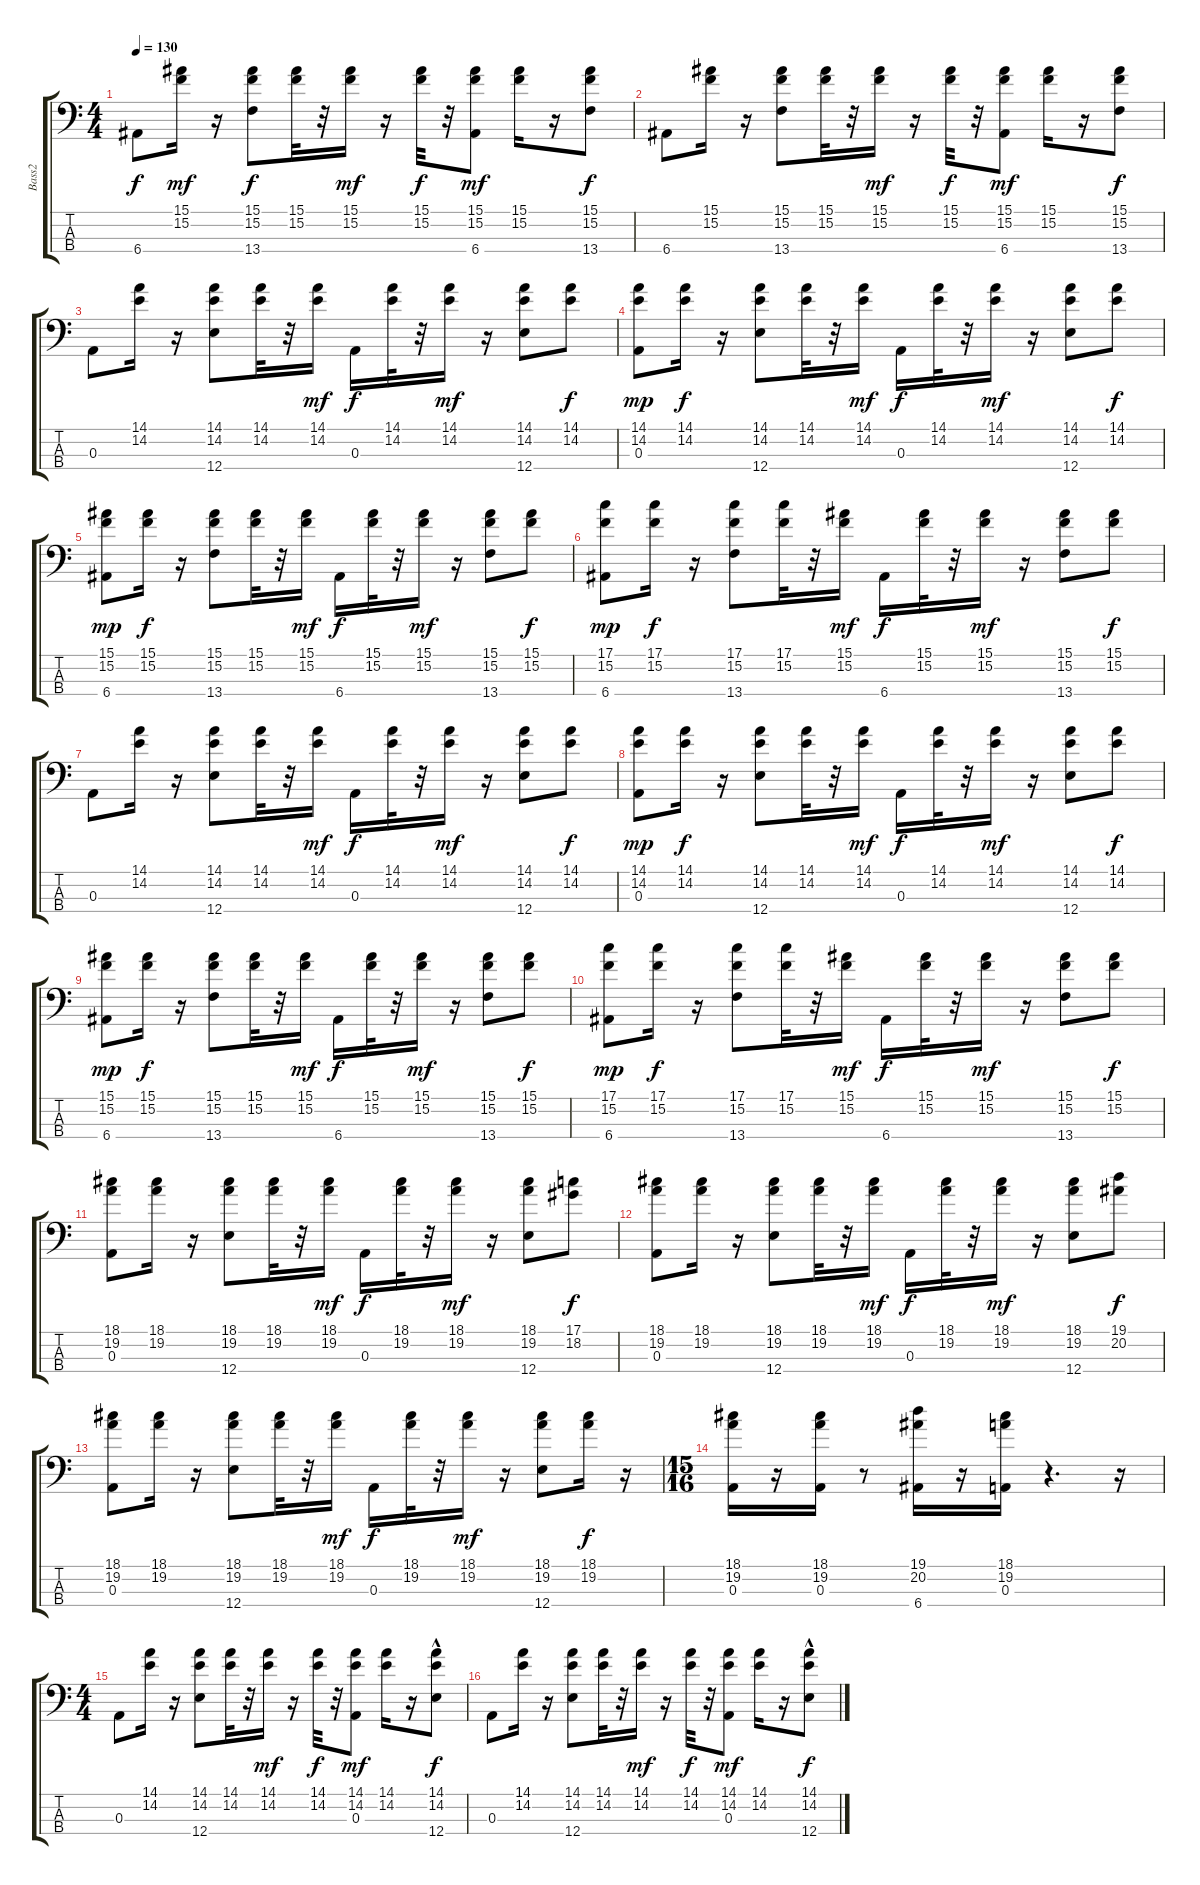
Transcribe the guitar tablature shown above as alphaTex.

\track ("Bass2" "Bass2") {instrument slapbass1}
\staff {score tabs}
\tuning (G2 D2 A1 E1) {hide}
\ts (4 4)
\tempo 130
\clef f4
\ks c
6.4.8{dy f} (15.1 15.2).16{dy mf} r.16 (15.1 15.2 13.4).8{dy f} (15.1 15.2).32 r.32 (15.1 15.2).16{dy mf} r.16 (15.1 15.2).32{dy f} r.32 (15.1 15.2 6.4).8{dy mf} (15.1 15.2).16 r.16 (15.1 15.2 13.4).8{dy f} |
6.4.8 (15.1 15.2).16 r.16 (15.1 15.2 13.4).8 (15.1 15.2).32 r.32 (15.1 15.2).16{dy mf} r.16 (15.1 15.2).32{dy f} r.32 (15.1 15.2 6.4).8{dy mf} (15.1 15.2).16 r.16 (15.1 15.2 13.4).8{dy f} |
0.3.8 (14.1 14.2).16 r.16 (14.1 14.2 12.4).8 (14.1 14.2).32 r.32 (14.1 14.2).16{dy mf} 0.3.16{dy f} (14.1 14.2).32 r.32 (14.1 14.2).16{dy mf} r.16 (14.1 14.2 12.4).8 (14.1 14.2).8{dy f} |
(14.1 14.2 0.3).8{dy mp} (14.1 14.2).16{dy f} r.16 (14.1 14.2 12.4).8 (14.1 14.2).32 r.32 (14.1 14.2).16{dy mf} 0.3.16{dy f} (14.1 14.2).32 r.32 (14.1 14.2).16{dy mf} r.16 (14.1 14.2 12.4).8 (14.1 14.2).8{dy f} |
(15.1 15.2 6.4).8{dy mp} (15.1 15.2).16{dy f} r.16 (15.1 15.2 13.4).8 (15.1 15.2).32 r.32 (15.1 15.2).16{dy mf} 6.4.16{dy f} (15.1 15.2).32 r.32 (15.1 15.2).16{dy mf} r.16 (15.1 15.2 13.4).8 (15.1 15.2).8{dy f} |
(17.1 15.2 6.4).8{dy mp} (17.1 15.2).16{dy f} r.16 (17.1 15.2 13.4).8 (17.1 15.2).32 r.32 (15.1 15.2).16{dy mf} 6.4.16{dy f} (15.1 15.2).32 r.32 (15.1 15.2).16{dy mf} r.16 (15.1 15.2 13.4).8 (15.1 15.2).8{dy f} |
0.3.8 (14.1 14.2).16 r.16 (14.1 14.2 12.4).8 (14.1 14.2).32 r.32 (14.1 14.2).16{dy mf} 0.3.16{dy f} (14.1 14.2).32 r.32 (14.1 14.2).16{dy mf} r.16 (14.1 14.2 12.4).8 (14.1 14.2).8{dy f} |
(14.1 14.2 0.3).8{dy mp} (14.1 14.2).16{dy f} r.16 (14.1 14.2 12.4).8 (14.1 14.2).32 r.32 (14.1 14.2).16{dy mf} 0.3.16{dy f} (14.1 14.2).32 r.32 (14.1 14.2).16{dy mf} r.16 (14.1 14.2 12.4).8 (14.1 14.2).8{dy f} |
(15.1 15.2 6.4).8{dy mp} (15.1 15.2).16{dy f} r.16 (15.1 15.2 13.4).8 (15.1 15.2).32 r.32 (15.1 15.2).16{dy mf} 6.4.16{dy f} (15.1 15.2).32 r.32 (15.1 15.2).16{dy mf} r.16 (15.1 15.2 13.4).8 (15.1 15.2).8{dy f} |
(17.1 15.2 6.4).8{dy mp} (17.1 15.2).16{dy f} r.16 (17.1 15.2 13.4).8 (17.1 15.2).32 r.32 (15.1 15.2).16{dy mf} 6.4.16{dy f} (15.1 15.2).32 r.32 (15.1 15.2).16{dy mf} r.16 (15.1 15.2 13.4).8 (15.1 15.2).8{dy f} |
(18.1 19.2 0.3).8 (18.1 19.2).16 r.16 (18.1 19.2 12.4).8 (18.1 19.2).32 r.32 (18.1 19.2).16{dy mf} 0.3.16{dy f} (18.1 19.2).32 r.32 (18.1 19.2).16{dy mf} r.16 (18.1 19.2 12.4).8 (17.1 18.2).8{dy f} |
(18.1 19.2 0.3).8 (18.1 19.2).16 r.16 (18.1 19.2 12.4).8 (18.1 19.2).32 r.32 (18.1 19.2).16{dy mf} 0.3.16{dy f} (18.1 19.2).32 r.32 (18.1 19.2).16{dy mf} r.16 (18.1 19.2 12.4).8 (19.1 20.2).8{dy f} |
(18.1 19.2 0.3).8 (18.1 19.2).16 r.16 (18.1 19.2 12.4).8 (18.1 19.2).32 r.32 (18.1 19.2).16{dy mf} 0.3.16{dy f} (18.1 19.2).32 r.32 (18.1 19.2).16{dy mf} r.16 (18.1 19.2 12.4).8 (18.1 19.2).16{dy f} r.16 |
\ts (15 16)
(18.1 19.2 0.3).16 r.16 (18.1 19.2 0.3).16 r.8 (19.1 20.2 6.4).16 r.16 (18.1 19.2 0.3).16 r.4{d} r.16 |
\ts (4 4)
0.3.8 (14.1 14.2).16 r.16 (14.1 14.2 12.4).8 (14.1 14.2).32 r.32 (14.1 14.2).16{dy mf} r.16 (14.1 14.2).32{dy f} r.32 (14.1 14.2 0.3).8{dy mf} (14.1 14.2).16 r.16 (14.1{hac} 14.2{hac} 12.4).8{dy f} |
0.3.8 (14.1 14.2).16 r.16 (14.1 14.2 12.4).8 (14.1 14.2).32 r.32 (14.1 14.2).16{dy mf} r.16 (14.1 14.2).32{dy f} r.32 (14.1 14.2 0.3).8{dy mf} (14.1 14.2).16 r.16 (14.1{hac} 14.2{hac} 12.4).8{dy f}
